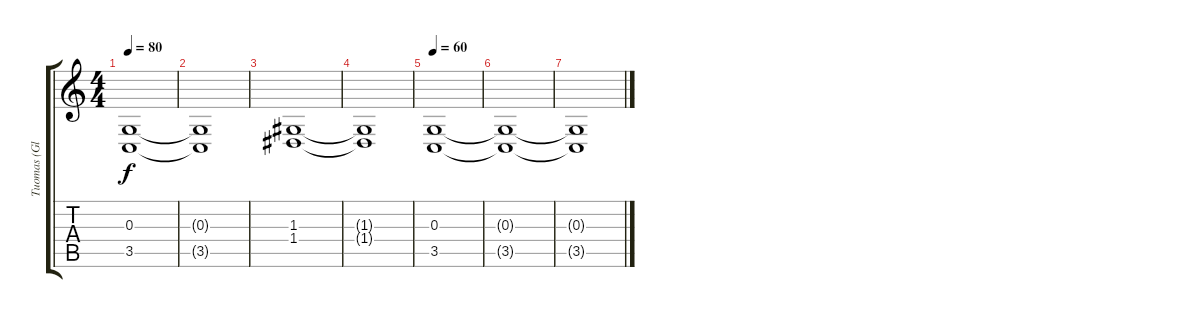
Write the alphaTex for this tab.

\track ("Tuomas (Glocken LH)" "Tuomas (Gl") {instrument celesta}
\staff {score tabs}
\tuning (E4 B3 G3 D3 A2 E2) {hide}
\ts (4 4)
\tempo 80
\clef g2
\ks c
(0.3 3.5).1{dy f} |
(0.3{t} 3.5{t}).1 |
(1.3 1.4).1 |
(1.3{t} 1.4{t}).1 |
\tempo 60
(0.3 3.5).1 |
(0.3{t} 3.5{t}).1 |
(0.3{t} 3.5{t}).1
